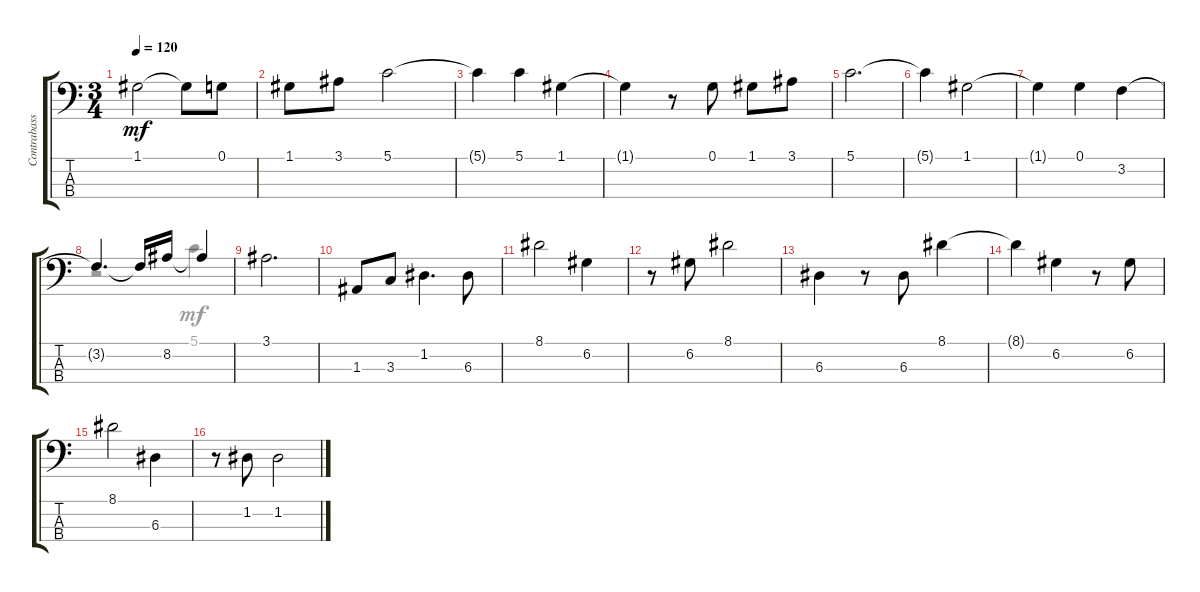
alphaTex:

\track ("Contrabass" "Contrabass") {instrument contrabass}
\staff {score tabs}
\tuning (G2 D2 A1 E1) {hide}
\voice
\ts (3 4)
\tempo 120
\clef f4
\ks aminor
1.1.2{dy mf} 1.1{t}.8 0.1.8 |
1.1.8 3.1.8 5.1.2 |
5.1{t}.4 5.1.4 1.1.4 |
1.1{t}.4 r.8 0.1.8 1.1.8 3.1.8 |
5.1.2{d} |
5.1{t}.4 1.1.2 |
1.1{t}.4 0.1.4 3.2.4 |
3.2{t}.4{d} 3.2{t}.16 8.2.16 8.2{t}.4 |
3.1.2{d} |
1.3.8 3.3.8 1.2.4{d} 6.3.8 |
8.1.2 6.2.4 |
r.8 6.2.8 8.1.2 |
6.3.4 r.8 6.3.8 8.1.4 |
8.1{t}.4 6.2.4 r.8 6.2.8 |
8.1.2 6.3.4 |
r.8 1.2.8 1.2.2
\voice
\clef f4
\ottava regular
\simile none
\ks aminor
|
|
|
|
|
|
|
r.2 5.1.4 |
|
|
|
|
|
|
|
